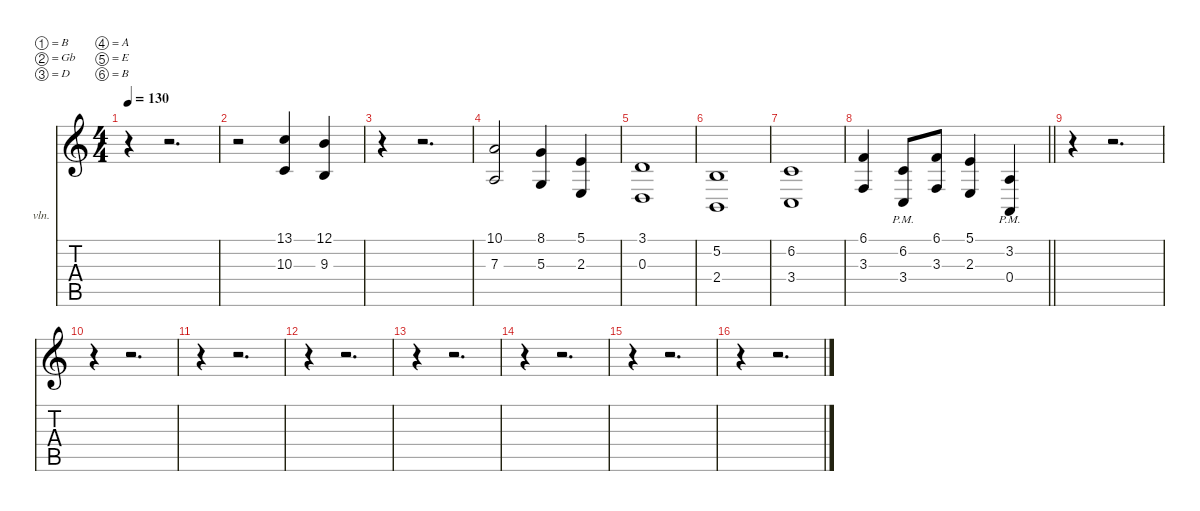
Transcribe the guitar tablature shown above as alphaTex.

\defaultSystemsLayout 4
\hideDynamics
\bracketExtendMode nobrackets
\firstSystemTrackNameOrientation horizontal
\otherSystemsTrackNameOrientation horizontal
\track ("Strings" "vln.") {instrument stringensemble1}
\staff {score tabs}
\tuning (B3 Gb3 D3 A2 E2 B1)
\ts (4 4)
\tempo 130
\clef g2
\ks c
r.4{dy f} r.2{d} |
r.2 (13.1 10.3).4 (12.1 9.3).4 |
r.4 r.2{d} |
(10.1 7.3).2 (8.1 5.3).4 (5.1 2.3).4 |
(3.1 0.3).1 |
(5.2 2.4).1 |
(6.2 3.4).1 |
\barLineRight lightlight
(6.1 3.3).4 (6.2{pm} 3.4{pm}).8 (6.1 3.3).8 (5.1 2.3).4 (3.2{pm} 0.4{pm}).4 |
\section ("" "")
r.4 r.2{d} |
r.4 r.2{d} |
r.4 r.2{d} |
r.4 r.2{d} |
r.4 r.2{d} |
r.4 r.2{d} |
r.4 r.2{d} |
r.4 r.2{d}
